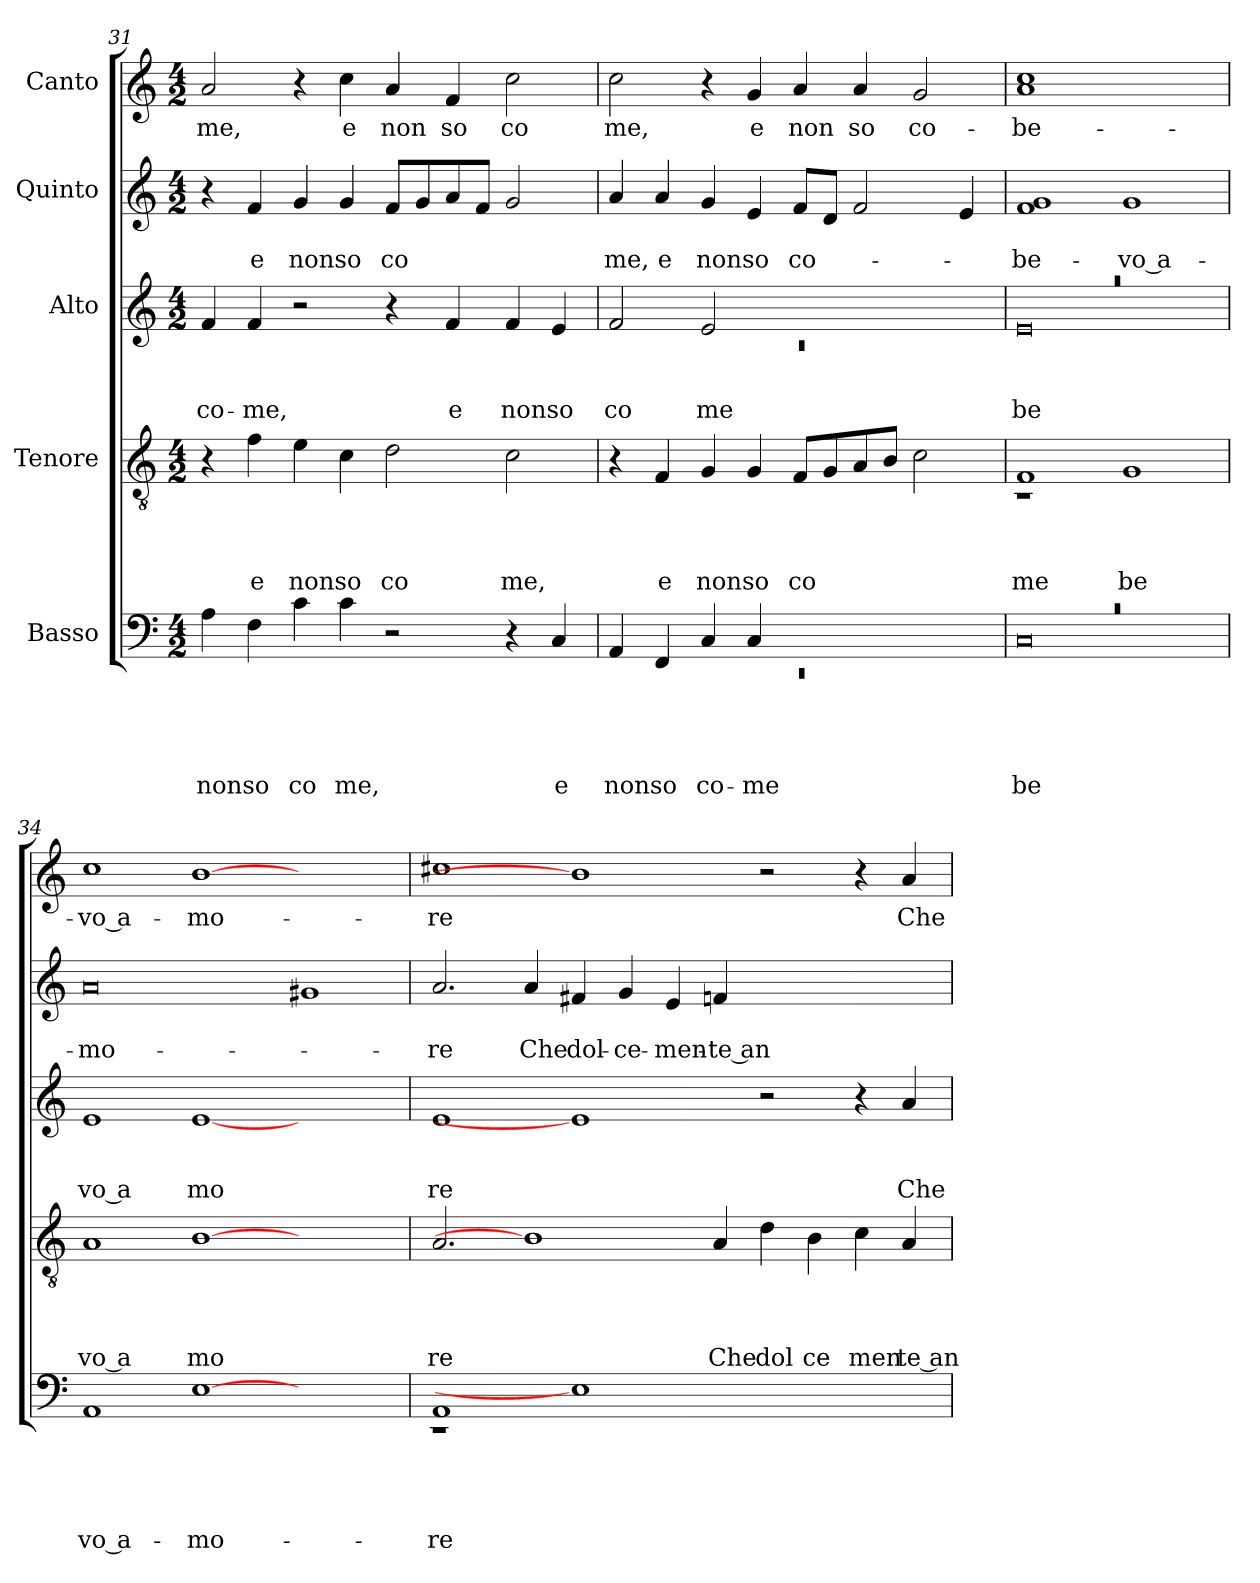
**kern	**text	**text	**text	**text	**text	**kern	**text	**text	**text	**text	**kern	**text	**text	**text	**kern	**text	**text	**kern	**text
*part5	*part5	*part5	*part5	*part5	*part5	*part4	*part4	*part4	*part4	*part4	*part3	*part3	*part3	*part3	*part2	*part2	*part2	*part1	*part1
*staff5	*staff5	*staff5	*staff5	*staff5	*staff5	*staff4	*staff4	*staff4	*staff4	*staff4	*staff3	*staff3	*staff3	*staff3	*staff2	*staff2	*staff2	*staff1	*staff1
*I"Basso	*	*	*	*	*	*I"Tenore	*	*	*	*	*I"Alto	*	*	*	*I"Quinto	*	*	*I"Canto	*
*clefF4	*	*	*	*	*	*clefGv2	*	*	*	*	*clefG2	*	*	*	*clefG2	*	*	*clefG2	*
*k[]	*	*	*	*	*	*k[]	*	*	*	*	*k[]	*	*	*	*k[]	*	*	*k[]	*
*C:	*	*	*	*	*	*C:	*	*	*	*	*C:	*	*	*	*C:	*	*	*C:	*
*M4/2	*	*	*	*	*	*M4/2	*	*	*	*	*M4/2	*	*	*	*M4/2	*	*	*M4/2	*
=31	=31	=31	=31	=31	=31	=31	=31	=31	=31	=31	=31	=31	=31	=31	=31	=31	=31	=31	=31
!	!	!	!	!	!LO:LY:b	!	!	!	!	!	!	!	!	!LO:LY:b	!	!	!	!	!LO:LY:b
4A\	.	.	.	.	non	4r	.	.	.	.	4f/	.	.	co-	4r	.	.	2a/	me,
!	!	!	!	!	!LO:LY:b	!	!	!	!	!LO:LY:b	!	!	!	!LO:LY:b	!	!	!LO:LY:b	!	!
4F\	.	.	.	.	so	4f\	.	.	.	e	4f/	.	.	-me,	4f/	.	e	.	.
!	!	!	!	!	!LO:LY:b	!	!	!	!	!LO:LY:b	!	!	!	!	!	!	!LO:LY:b	!	!
4c\	.	.	.	.	co	4e\	.	.	.	non	2r	.	.	.	4g/	.	non	4r	.
!	!	!	!	!	!LO:LY:b	!	!	!	!	!LO:LY:b	!	!	!	!	!	!	!LO:LY:b	!	!LO:LY:b
4c\	.	.	.	.	me,	4c\	.	.	.	so	.	.	.	.	4g/	.	so	4cc\	e
!	!	!	!	!	!	!	!	!	!	!LO:LY:b	!	!	!	!	!	!	!LO:LY:b	!	!LO:LY:b
2r	.	.	.	.	.	2d\	.	.	.	co	4r	.	.	.	8f/L	.	co	4a/	non
.	.	.	.	.	.	.	.	.	.	.	.	.	.	.	8g/	.	.	.	.
!	!	!	!	!	!	!	!	!	!	!	!	!	!	!LO:LY:b	!	!	!	!	!LO:LY:b
.	.	.	.	.	.	.	.	.	.	.	4f/	.	.	e	8a/	.	.	4f/	so
.	.	.	.	.	.	.	.	.	.	.	.	.	.	.	8f/J	.	.	.	.
!	!	!	!	!	!	!	!	!	!	!LO:LY:b	!	!	!	!LO:LY:b	!	!	!	!	!LO:LY:b
4r	.	.	.	.	.	2c\	.	.	.	me,	4f/	.	.	non	2g/	.	.	2cc\	co
!	!	!	!	!	!LO:LY:b	!	!	!	!	!	!	!	!	!LO:LY:b	!	!	!	!	!
4C/	.	.	.	.	e	.	.	.	.	.	4e/	.	.	so	.	.	.	.	.
!!LO:PB:g=z
=32	=32	=32	=32	=32	=32	=32	=32	=32	=32	=32	=32	=32	=32	=32	=32	=32	=32	=32	=32
*^	*	*	*	*	*	*	*	*	*	*	*^	*	*	*	*	*	*	*	*
!	!LO:N:vis=1	!	!	!	!	!LO:LY:b	!	!	!	!	!	!	!LO:N:vis=1	!	!	!LO:LY:b	!	!	!LO:LY:b	!	!LO:LY:b
4AA/	0rEE	.	.	.	.	non	4r	.	.	.	.	2f/	0rc	.	.	co	4a/	.	me,	2cc\	me,
!	!	!	!	!	!	!LO:LY:b	!	!	!	!	!LO:LY:b	!	!	!	!	!	!	!	!LO:LY:b	!	!
4FF/	.	.	.	.	.	so	4F/	.	.	.	e	.	.	.	.	.	4a/	.	e	.	.
!	!	!	!	!	!	!LO:LY:b	!	!	!	!	!LO:LY:b	!	!	!	!	!LO:LY:b	!	!	!LO:LY:b	!	!
4C/	.	.	.	.	.	co-	4G/	.	.	.	non	2e/	.	.	.	me	4g/	.	non	4r	.
!	!	!	!	!	!	!LO:LY:b	!	!	!	!	!LO:LY:b	!	!	!	!	!	!	!	!LO:LY:b	!	!LO:LY:b
4C/	.	.	.	.	.	-me	4G/	.	.	.	so	.	.	.	.	.	4e/	.	so	4g/	e
!	!	!	!	!	!	!	!	!	!	!	!LO:LY:b	!	!	!	!	!	!	!	!LO:LY:b	!	!LO:LY:b
1ryy	.	.	.	.	.	.	8F/L	.	.	.	co	1ryy	.	.	.	.	8f/L	.	co-	4a/	non
.	.	.	.	.	.	.	8G/	.	.	.	.	.	.	.	.	.	8d/J	.	.	.	.
!	!	!	!	!	!	!	!	!	!	!	!	!	!	!	!	!	!	!	!	!	!LO:LY:b
.	.	.	.	.	.	.	8A/	.	.	.	.	.	.	.	.	.	2f/	.	.	4a/	so
.	.	.	.	.	.	.	8B/J	.	.	.	.	.	.	.	.	.	.	.	.	.	.
!	!	!	!	!	!	!	!	!	!	!	!	!	!	!	!	!	!	!	!	!	!LO:LY:b
.	.	.	.	.	.	.	2c\	.	.	.	.	.	.	.	.	.	.	.	.	2g/	co-
.	.	.	.	.	.	.	.	.	.	.	.	.	.	.	.	.	4e/	.	.	.	.
=33	=33	=33	=33	=33	=33	=33	=33	=33	=33	=33	=33	=33	=33	=33	=33	=33	=33	=33	=33	=33	=33
!LO:N:vis=1	!	!	!	!	!	!LO:LY:b	!	!	!	!	!LO:LY:b	!LO:N:vis=1	!	!	!	!LO:LY:b	!	!	!LO:LY:b	!	!LO:LY:b
*	*	*	*	*	*	*	*^	*	*	*	*	*	*	*	*	*	*	*	*	*	*
0rc	0C	.	.	.	.	be-	1F	1rC	.	.	.	me	0raa	0e	.	.	be	1f 1g	.	be-	1a 1cc	be-
!	!	!	!	!	!	!	!	!	!	!	!	!LO:LY:b	!	!	!	!	!	!	!	!LO:LY:b:rj	!	!
.	.	.	.	.	.	.	1ryy	1G	.	.	.	be	.	.	.	.	.	1g	.	-vo a-	1ryy	.
*v	*v	*	*	*	*	*	*	*	*	*	*	*	*v	*v	*	*	*	*	*	*	*	*
=34	=34	=34	=34	=34	=34	=34	=34	=34	=34	=34	=34	=34	=34	=34	=34	=34	=34	=34	=34	=34
!	!	!	!	!	!LO:LY:b:rj	!	!	!	!	!	!LO:LY:b:rj	!	!	!	!LO:LY:b:rj	!	!	!LO:LY:b	!	!LO:LY:b:rj
*	*	*	*	*	*	*v	*v	*	*	*	*	*	*	*	*	*	*	*	*	*
1AA	.	.	.	.	-vo a-	1A	.	.	.	vo a	1e	.	.	vo a	0a	.	-mo-	1cc	-vo a-
!	!	!	!	!	!LO:LY:b	!	!	!	!	!LO:LY:b	!	!	!	!LO:LY:b	!	!	!	!	!LO:LY:b
[1E	.	.	.	.	-mo-	[1B	.	.	.	mo	[1e	.	.	mo	.	.	.	[1b	-mo-
1ryy	.	.	.	.	.	1ryy	.	.	.	.	1ryy	.	.	.	1g#X	.	.	1ryy	.
=35	=35	=35	=35	=35	=35	=35	=35	=35	=35	=35	=35	=35	=35	=35	=35	=35	=35	=35	=35
*^	*	*	*	*	*	*	*	*	*	*	*	*	*	*	*	*	*	*	*
!	!LO:N:vis=1	!	!	!	!	!LO:LY:b	!	!	!	!	!LO:LY:b	!	!	!	!LO:LY:b	!	!	!LO:LY:b	!	!LO:LY:b
1AA	0rEE	.	.	.	.	-re	2.A/	.	.	.	re	1e	.	.	re	2.a/	.	-re	1cc#X	-re
!	!	!	!	!	!	!	!	!	!	!	!	!	!	!	!	!	!	!LO:LY:b	!	!
.	.	.	.	.	.	.	1B]	.	.	.	.	.	.	.	.	4a/	.	Che	.	.
!	!	!	!	!	!	!	!	!	!	!	!	!	!	!	!	!	!	!LO:LY:b	!	!
1E]	.	.	.	.	.	.	.	.	.	.	.	1e]	.	.	.	4f#X/	.	dol-	1b]	.
!	!	!	!	!	!	!	!	!	!	!	!	!	!	!	!	!	!	!LO:LY:b	!	!
.	.	.	.	.	.	.	.	.	.	.	.	.	.	.	.	4g/	.	-ce-	.	.
!	!	!	!	!	!	!	!	!	!	!	!	!	!	!	!	!	!	!LO:LY:b	!	!
.	.	.	.	.	.	.	.	.	.	.	.	.	.	.	.	4e/	.	-men-	.	.
!	!	!	!	!	!	!	!	!	!	!	!LO:LY:b	!	!	!	!	!	!	!LO:LY:b:rj	!	!
.	.	.	.	.	.	.	4A/	.	.	.	Che	.	.	.	.	4fn/	.	-te an-	.	.
!	!	!	!	!	!	!	!	!	!	!	!LO:LY:b	!	!	!	!	!	!	!	!	!
1ryy	1ryy	.	.	.	.	.	4d\	.	.	.	dol	2r	.	.	.	1ryy	.	.	2r	.
!	!	!	!	!	!	!	!	!	!	!	!LO:LY:b	!	!	!	!	!	!	!	!	!
.	.	.	.	.	.	.	4B\	.	.	.	ce	.	.	.	.	.	.	.	.	.
!	!	!	!	!	!	!	!	!	!	!	!LO:LY:b	!	!	!	!	!	!	!	!	!
.	.	.	.	.	.	.	4c\	.	.	.	men	4r	.	.	.	.	.	.	4r	.
!	!	!	!	!	!	!	!	!	!	!	!LO:LY:b:rj	!	!	!	!LO:LY:b	!	!	!	!	!LO:LY:b
.	.	.	.	.	.	.	4A/	.	.	.	te an	4a/	.	.	Che	.	.	.	4a/	Che
*v	*v	*	*	*	*	*	*	*	*	*	*	*	*	*	*	*	*	*	*	*
=	=	=	=	=	=	=	=	=	=	=	=	=	=	=	=	=	=	=	=
*-	*-	*-	*-	*-	*-	*-	*-	*-	*-	*-	*-	*-	*-	*-	*-	*-	*-	*-	*-
